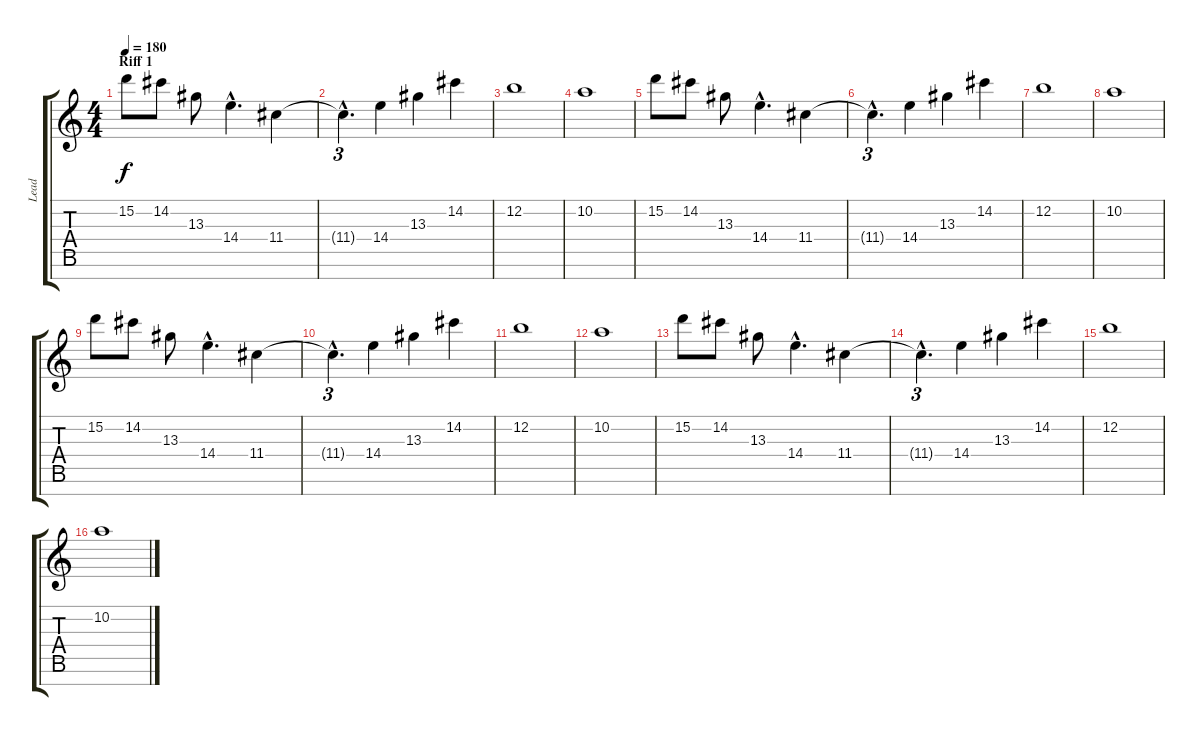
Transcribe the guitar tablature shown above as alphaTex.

\track ("Lead" "Lead") {instrument distortionguitar}
\staff {score tabs}
\tuning (E4 B3 G3 D3 A2 E2 B1) {hide}
\ts (4 4)
\section ("" "Riff 1")
\tempo 180
\clef g2
\ks c
15.2.8{dy f} 14.2.8 13.3.8 14.4{hac}.4{d} 11.4.4 |
11.4{hac t}.4{d tu (3 2)} 14.4.4 13.3.4 14.2.4 |
12.2.1 |
10.2.1 |
15.2.8 14.2.8 13.3.8 14.4{hac}.4{d} 11.4.4 |
11.4{hac t}.4{d tu (3 2)} 14.4.4 13.3.4 14.2.4 |
12.2.1 |
10.2.1 |
15.2.8 14.2.8 13.3.8 14.4{hac}.4{d} 11.4.4 |
11.4{hac t}.4{d tu (3 2)} 14.4.4 13.3.4 14.2.4 |
12.2.1 |
10.2.1 |
15.2.8 14.2.8 13.3.8 14.4{hac}.4{d} 11.4.4 |
11.4{hac t}.4{d tu (3 2)} 14.4.4 13.3.4 14.2.4 |
12.2.1 |
10.2.1
